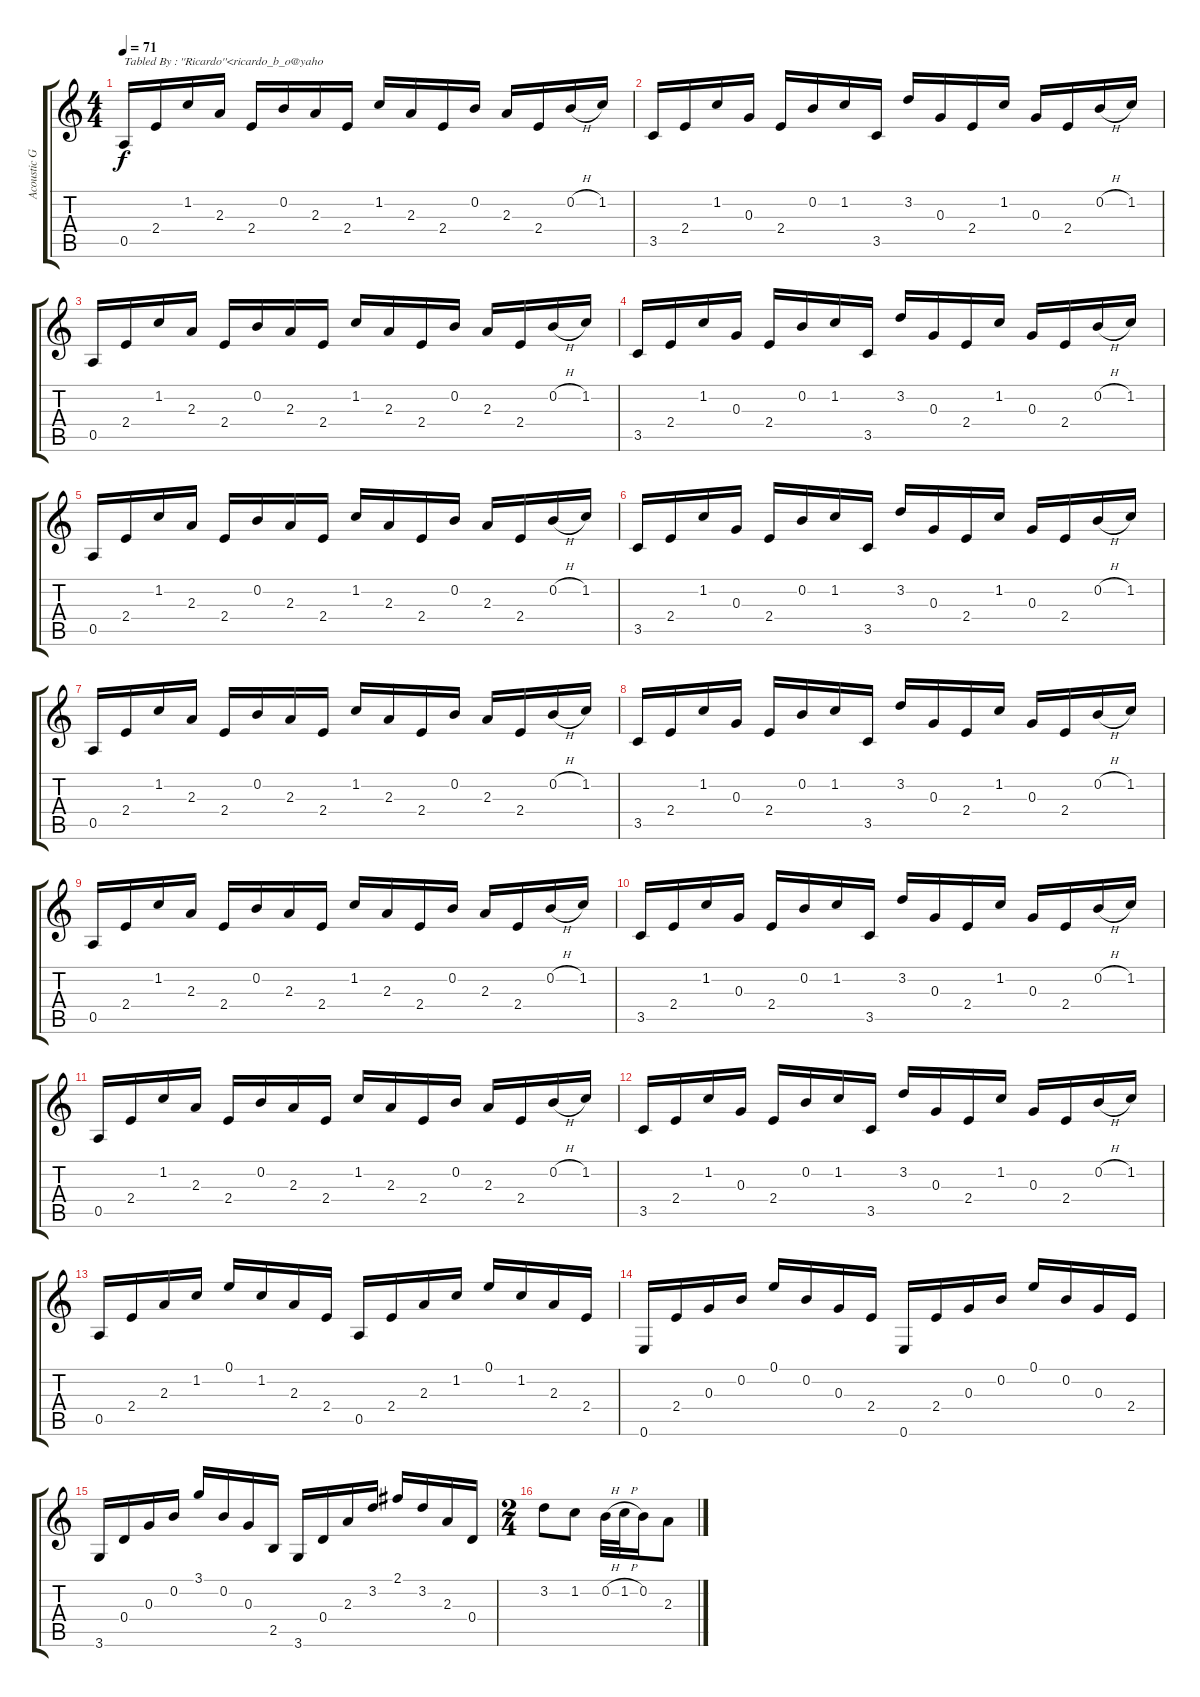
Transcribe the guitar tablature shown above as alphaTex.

\track ("Acoustic Guitar" "Acoustic G") {instrument acousticguitarsteel}
\staff {score tabs}
\tuning (E4 B3 G3 D3 A2 E2) {hide}
\ts (4 4)
\tempo 71
\clef g2
\ks c
0.5.16{txt "Tabled By : ''Ricardo''<ricardo_b_o@yaho" dy f instrument acousticguitarsteel} 2.4.16 1.2.16 2.3.16 2.4.16 0.2.16 2.3.16 2.4.16 1.2.16 2.3.16 2.4.16 0.2.16 2.3.16 2.4.16 0.2{h}.16 1.2.16 |
3.5.16 2.4.16 1.2.16 0.3.16 2.4.16 0.2.16 1.2.16 3.5.16 3.2.16 0.3.16 2.4.16 1.2.16 0.3.16 2.4.16 0.2{h}.16 1.2.16 |
0.5.16 2.4.16 1.2.16 2.3.16 2.4.16 0.2.16 2.3.16 2.4.16 1.2.16 2.3.16 2.4.16 0.2.16 2.3.16 2.4.16 0.2{h}.16 1.2.16 |
3.5.16 2.4.16 1.2.16 0.3.16 2.4.16 0.2.16 1.2.16 3.5.16 3.2.16 0.3.16 2.4.16 1.2.16 0.3.16 2.4.16 0.2{h}.16 1.2.16 |
0.5.16 2.4.16 1.2.16 2.3.16 2.4.16 0.2.16 2.3.16 2.4.16 1.2.16 2.3.16 2.4.16 0.2.16 2.3.16 2.4.16 0.2{h}.16 1.2.16 |
3.5.16 2.4.16 1.2.16 0.3.16 2.4.16 0.2.16 1.2.16 3.5.16 3.2.16 0.3.16 2.4.16 1.2.16 0.3.16 2.4.16 0.2{h}.16 1.2.16 |
0.5.16 2.4.16 1.2.16 2.3.16 2.4.16 0.2.16 2.3.16 2.4.16 1.2.16 2.3.16 2.4.16 0.2.16 2.3.16 2.4.16 0.2{h}.16 1.2.16 |
3.5.16 2.4.16 1.2.16 0.3.16 2.4.16 0.2.16 1.2.16 3.5.16 3.2.16 0.3.16 2.4.16 1.2.16 0.3.16 2.4.16 0.2{h}.16 1.2.16 |
0.5.16 2.4.16 1.2.16 2.3.16 2.4.16 0.2.16 2.3.16 2.4.16 1.2.16 2.3.16 2.4.16 0.2.16 2.3.16 2.4.16 0.2{h}.16 1.2.16 |
3.5.16 2.4.16 1.2.16 0.3.16 2.4.16 0.2.16 1.2.16 3.5.16 3.2.16 0.3.16 2.4.16 1.2.16 0.3.16 2.4.16 0.2{h}.16 1.2.16 |
0.5.16 2.4.16 1.2.16 2.3.16 2.4.16 0.2.16 2.3.16 2.4.16 1.2.16 2.3.16 2.4.16 0.2.16 2.3.16 2.4.16 0.2{h}.16 1.2.16 |
3.5.16 2.4.16 1.2.16 0.3.16 2.4.16 0.2.16 1.2.16 3.5.16 3.2.16 0.3.16 2.4.16 1.2.16 0.3.16 2.4.16 0.2{h}.16 1.2.16 |
0.5.16 2.4.16 2.3.16 1.2.16 0.1.16 1.2.16 2.3.16 2.4.16 0.5.16 2.4.16 2.3.16 1.2.16 0.1.16 1.2.16 2.3.16 2.4.16 |
0.6.16 2.4.16 0.3.16 0.2.16 0.1.16 0.2.16 0.3.16 2.4.16 0.6.16 2.4.16 0.3.16 0.2.16 0.1.16 0.2.16 0.3.16 2.4.16 |
3.6.16 0.4.16 0.3.16 0.2.16 3.1.16 0.2.16 0.3.16 2.5.16 3.6.16 0.4.16 2.3.16 3.2.16 2.1.16 3.2.16 2.3.16 0.4.16 |
\ts (2 4)
3.2.8 1.2.8 0.2{h}.32 1.2{h}.32 0.2.16 2.3.8
